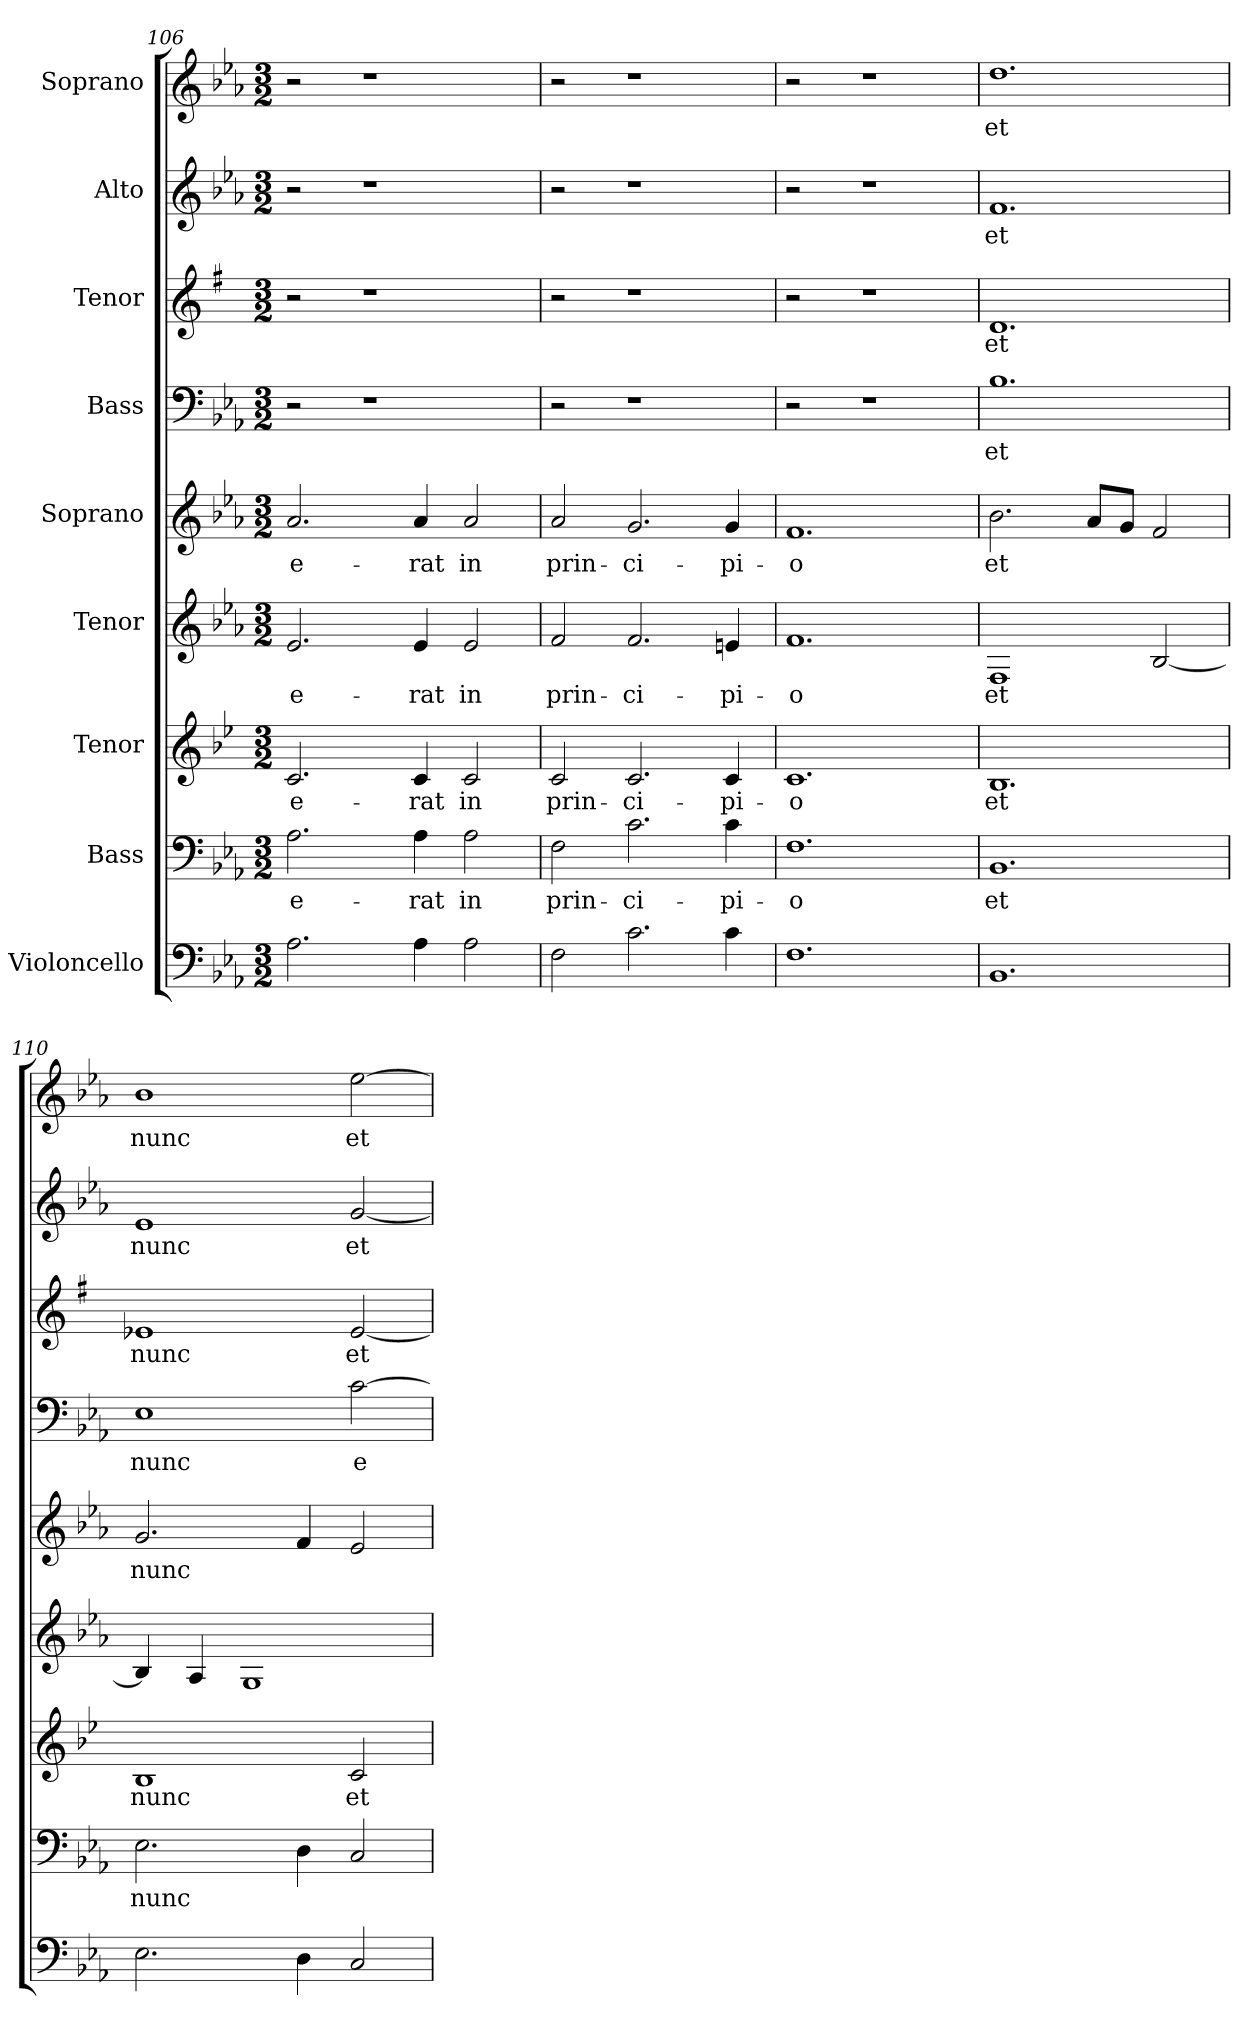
**kern	**kern	**text	**kern	**text	**kern	**text	**kern	**text	**kern	**text	**kern	**text	**kern	**text	**kern	**text
*part9	*part8	*part8	*part7	*part7	*part6	*part6	*part5	*part5	*part4	*part4	*part3	*part3	*part2	*part2	*part1	*part1
*staff9	*staff8	*staff8	*staff7	*staff7	*staff6	*staff6	*staff5	*staff5	*staff4	*staff4	*staff3	*staff3	*staff2	*staff2	*staff1	*staff1
*I"Violoncello	*I"Bass	*	*I"Tenor	*	*I"Tenor	*	*I"Soprano	*	*I"Bass	*	*I"Tenor	*	*I"Alto	*	*I"Soprano	*
*clefF4	*clefF4	*	*clefG2	*	*clefG2	*	*clefG2	*	*clefF4	*	*clefG2	*	*clefG2	*	*clefG2	*
*k[b-e-a-]	*k[b-e-a-]	*	*k[b-e-]	*	*k[b-e-a-]	*	*k[b-e-a-]	*	*k[b-e-a-]	*	*k[f#]	*	*k[b-e-a-]	*	*k[b-e-a-]	*
*M3/2	*M3/2	*	*M3/2	*	*M3/2	*	*M3/2	*	*M3/2	*	*M3/2	*	*M3/2	*	*M3/2	*
=106	=106	=106	=106	=106	=106	=106	=106	=106	=106	=106	=106	=106	=106	=106	=106	=106
!	!	!LO:LY:b	!	!LO:LY:b	!	!LO:LY:b	!	!LO:LY:b	!	!	!	!	!	!	!	!
2.A-\	2.A-\	e-	2.c/	e-	2.e-/	e-	2.a-/	e-	2r	.	2r	.	2r	.	2r	.
.	.	.	.	.	.	.	.	.	1r	.	1r	.	1r	.	1r	.
!	!	!LO:LY:b	!	!LO:LY:b	!	!LO:LY:b	!	!LO:LY:b	!	!	!	!	!	!	!	!
4A-\	4A-\	-rat	4c/	-rat	4e-/	-rat	4a-/	-rat	.	.	.	.	.	.	.	.
!	!	!LO:LY:b	!	!LO:LY:b	!	!LO:LY:b	!	!LO:LY:b	!	!	!	!	!	!	!	!
2A-\	2A-\	in	2c/	in	2e-/	in	2a-/	in	.	.	.	.	.	.	.	.
=107	=107	=107	=107	=107	=107	=107	=107	=107	=107	=107	=107	=107	=107	=107	=107	=107
!	!	!LO:LY:b	!	!LO:LY:b	!	!LO:LY:b	!	!LO:LY:b	!	!	!	!	!	!	!	!
2F\	2F\	prin-	2c/	prin-	2f/	prin-	2a-/	prin-	2r	.	2r	.	2r	.	2r	.
!	!	!LO:LY:b	!	!LO:LY:b	!	!LO:LY:b	!	!LO:LY:b	!	!	!	!	!	!	!	!
2.c\	2.c\	-ci-	2.c/	-ci-	2.f/	-ci-	2.g/	-ci-	1r	.	1r	.	1r	.	1r	.
!	!	!LO:LY:b	!	!LO:LY:b	!	!LO:LY:b	!	!LO:LY:b	!	!	!	!	!	!	!	!
4c\	4c\	-pi-	4c/	-pi-	4en/	-pi-	4g/	-pi-	.	.	.	.	.	.	.	.
=108	=108	=108	=108	=108	=108	=108	=108	=108	=108	=108	=108	=108	=108	=108	=108	=108
!	!	!LO:LY:b	!	!LO:LY:b	!	!LO:LY:b	!	!LO:LY:b	!	!	!	!	!	!	!	!
1.F	1.F	-o	1.c	-o	1.f	-o	1.f	-o	2r	.	2r	.	2r	.	2r	.
.	.	.	.	.	.	.	.	.	1r	.	1r	.	1r	.	1r	.
=109	=109	=109	=109	=109	=109	=109	=109	=109	=109	=109	=109	=109	=109	=109	=109	=109
!	!	!LO:LY:b	!	!LO:LY:b	!	!LO:LY:b	!	!LO:LY:b	!	!LO:LY:b	!	!LO:LY:b	!	!LO:LY:b	!	!LO:LY:b
1.BB-	1.BB-	et	1.B-	et	1F	et	2.b-\	et	1.B-	et	1.d	et	1.f	et	1.dd	et
.	.	.	.	.	.	.	8a-/L	.	.	.	.	.	.	.	.	.
.	.	.	.	.	.	.	8g/J	.	.	.	.	.	.	.	.	.
.	.	.	.	.	[2B-/	.	2f/	.	.	.	.	.	.	.	.	.
!!LO:PB:g=z
=110	=110	=110	=110	=110	=110	=110	=110	=110	=110	=110	=110	=110	=110	=110	=110	=110
!	!	!LO:LY:b	!	!LO:LY:b	!	!	!	!LO:LY:b	!	!LO:LY:b	!	!LO:LY:b	!	!LO:LY:b	!	!LO:LY:b
2.E-\	2.E-\	nunc	1B-	nunc	4B-/]	.	2.g/	nunc	1E-	nunc	1e-X	nunc	1e-	nunc	1b-	nunc
.	.	.	.	.	4A-/	.	.	.	.	.	.	.	.	.	.	.
.	.	.	.	.	1G	.	.	.	.	.	.	.	.	.	.	.
4D\	4D\	.	.	.	.	.	4f/	.	.	.	.	.	.	.	.	.
!	!	!	!	!LO:LY:b	!	!	!	!	!	!LO:LY:b	!	!LO:LY:b	!	!LO:LY:b	!	!LO:LY:b
2C/	2C/	.	2c/	et	.	.	2e-/	.	[2c\	e-	[2e-/	et-	[2g/	et	[2ee-\	et
=	=	=	=	=	=	=	=	=	=	=	=	=	=	=	=	=
*-	*-	*-	*-	*-	*-	*-	*-	*-	*-	*-	*-	*-	*-	*-	*-	*-
